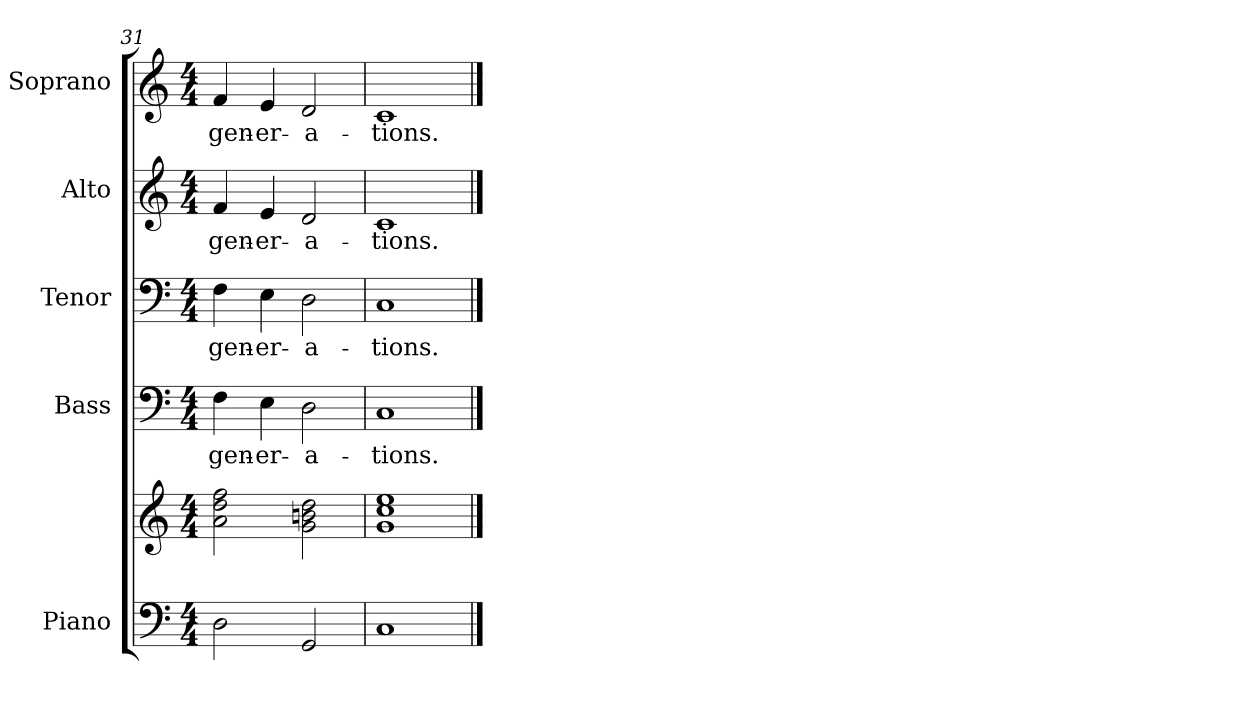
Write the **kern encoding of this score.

**kern	**kern	**kern	**text	**kern	**text	**kern	**text	**kern	**text
*part5	*part5	*part4	*part4	*part3	*part3	*part2	*part2	*part1	*part1
*staff6	*staff5	*staff4	*staff4	*staff3	*staff3	*staff2	*staff2	*staff1	*staff1
*I"Piano	*	*I"Bass	*	*I"Tenor	*	*I"Alto	*	*I"Soprano	*
*I'Pno.	*	*I'B.	*	*I'T.	*	*I'A.	*	*I'S.	*
*clefF4	*clefG2	*clefF4	*	*clefF4	*	*clefG2	*	*clefG2	*
*k[]	*k[]	*k[]	*	*k[]	*	*k[]	*	*k[]	*
*C:	*C:	*C:	*	*C:	*	*C:	*	*C:	*
*M4/4	*M4/4	*M4/4	*	*M4/4	*	*M4/4	*	*M4/4	*
=31	=31	=31	=31	=31	=31	=31	=31	=31	=31
!	!	!	!LO:LY:b:color=#000000	!	!	!	!	!	!
!	!	!	!	!	!LO:LY:b:color=#000000	!	!	!	!
!	!	!	!	!	!	!	!LO:LY:b:color=#000000	!	!
!	!	!	!	!	!	!	!	!	!LO:LY:b:color=#000000
2Di\	2ai\ 2ddi 2ffi	4Fi\	gen-	4Fi\	gen-	4fi/	gen-	4fi/	gen-
!	!	!	!LO:LY:b:color=#000000	!	!	!	!	!	!
!	!	!	!	!	!LO:LY:b:color=#000000	!	!	!	!
!	!	!	!	!	!	!	!LO:LY:b:color=#000000	!	!
!	!	!	!	!	!	!	!	!	!LO:LY:b:color=#000000
.	.	4Ei\	-er-	4Ei\	-er-	4ei/	-er-	4ei/	-er-
!	!	!	!LO:LY:b:color=#000000	!	!	!	!	!	!
!	!	!	!	!	!LO:LY:b:color=#000000	!	!	!	!
!	!	!	!	!	!	!	!LO:LY:b:color=#000000	!	!
!	!	!	!	!	!	!	!	!	!LO:LY:b:color=#000000
2GGi/	2gi\ 2bni 2ddi	2Di\	-a-	2Di\	-a-	2di/	-a-	2di/	-a-
!!LO:PB:g=z
=32	=32	=32	=32	=32	=32	=32	=32	=32	=32
!	!	!	!LO:LY:b:color=#000000	!	!	!	!	!	!
!	!	!	!	!	!LO:LY:b:color=#000000	!	!	!	!
!	!	!	!	!	!	!	!LO:LY:b:color=#000000	!	!
!	!	!	!	!	!	!	!	!	!LO:LY:b:color=#000000
1Ci	1gi 1cci 1eei	1Ci	-tions.	1Ci	-tions.	1ci	-tions.	1ci	-tions.
==	==	==	==	==	==	==	==	==	==
*-	*-	*-	*-	*-	*-	*-	*-	*-	*-
